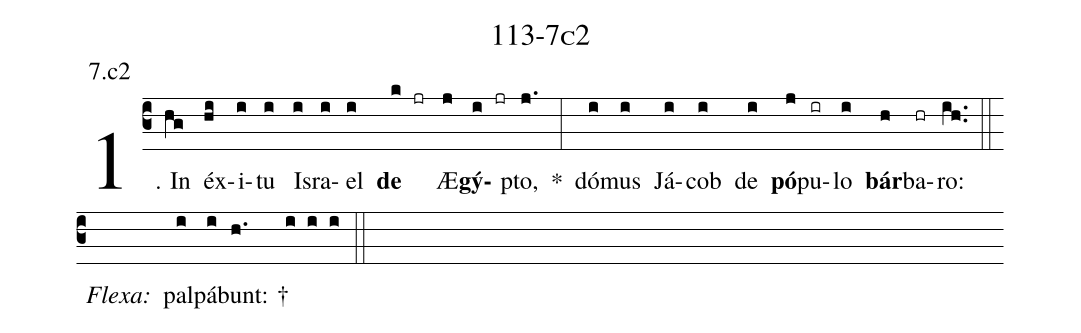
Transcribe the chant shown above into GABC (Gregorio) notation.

name: 113-7c2;
annotation: 7.c2;
%%
(c3) 1. In(hg) éx(hi)i(i)tu(i) Is(i)ra(i)el(i) <b>de</b>(k jr) Æ(j)<b>gý</b>(i jr)pto,(j.) *(:) dó(i)mus(i) Já(i)cob(i) de(i) <b>pó</b>(j)pu(ir)lo(i) <b>bár</b>(h)ba(hr)ro:(ih..) (::) <eu> <i>Flexa:</i>(////)  pal(i)pá(i)bunt: †</eu>(h.////  i i i) (::)
